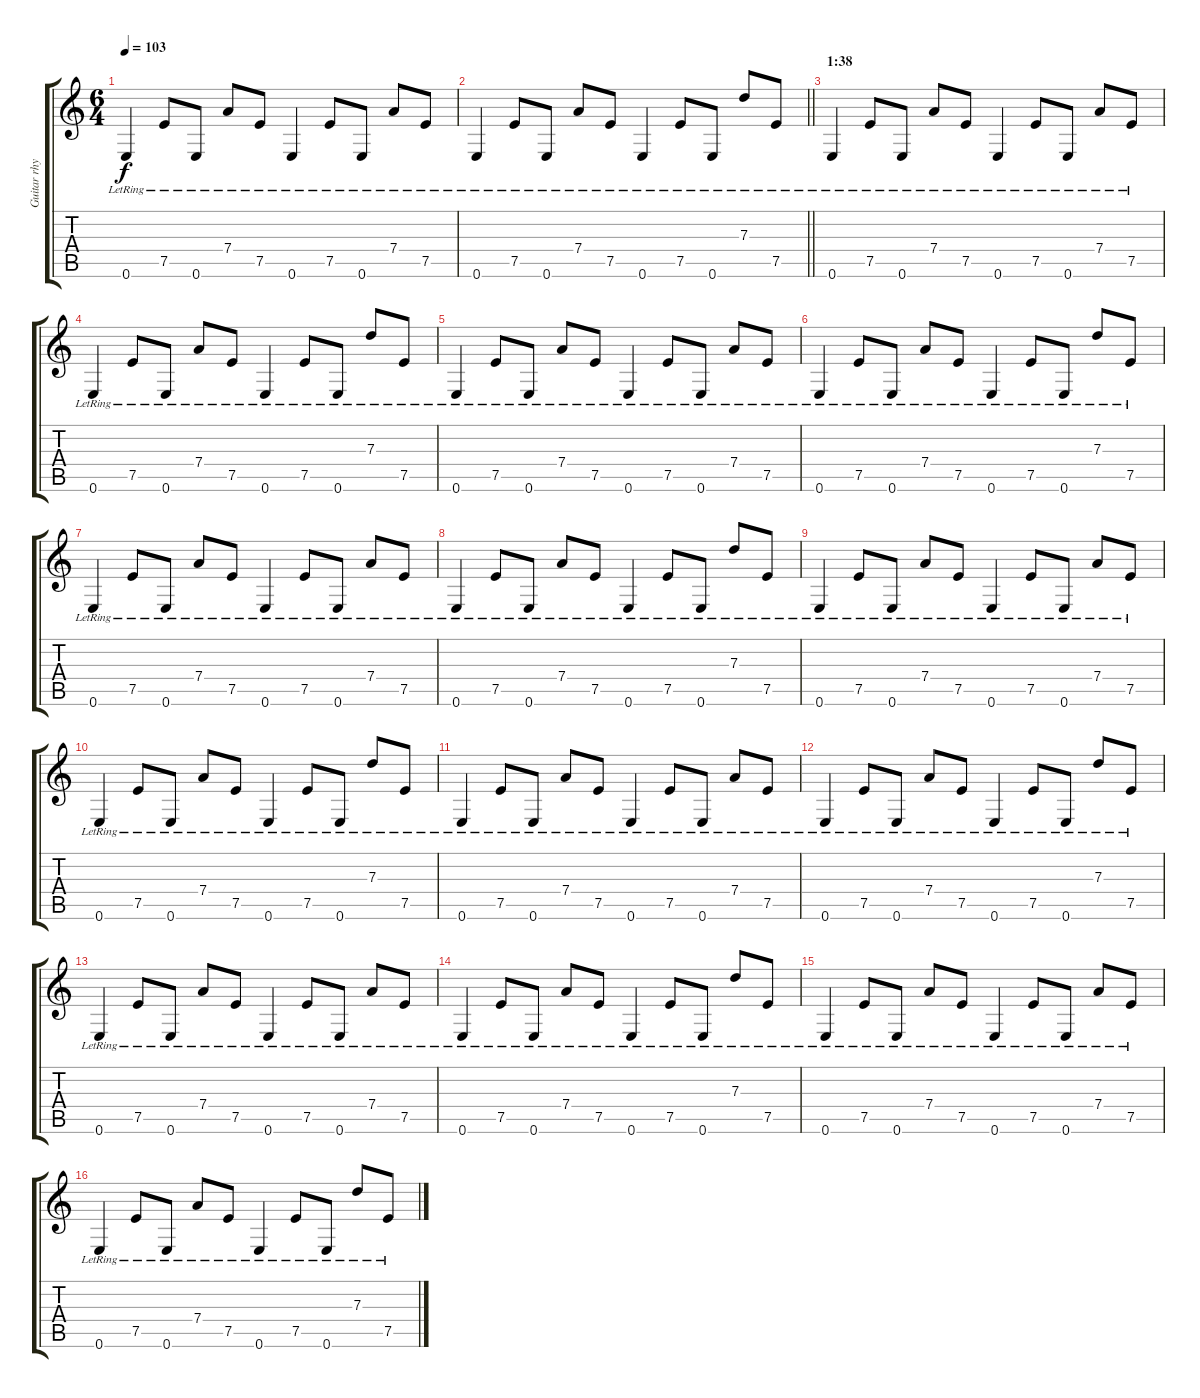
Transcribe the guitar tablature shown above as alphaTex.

\track ("Guitar rhytm" "Guitar rhy") {instrument acousticguitarsteel}
\staff {score tabs}
\tuning (E4 B3 G3 D3 A2 E2) {hide}
\ts (6 4)
\tempo 103
\clef g2
\ks c
0.6{lr}.4{dy f} 7.5{lr}.8 0.6{lr}.8 7.4{lr}.8 7.5{lr}.8 0.6{lr}.4 7.5{lr}.8 0.6{lr}.8 7.4{lr}.8 7.5{lr}.8 |
\barLineRight lightlight
0.6{lr}.4 7.5{lr}.8 0.6{lr}.8 7.4{lr}.8 7.5{lr}.8 0.6{lr}.4 7.5{lr}.8 0.6{lr}.8 7.3{lr}.8 7.5{lr}.8 |
\section ("" "1:38")
0.6{lr}.4{volume 3} 7.5{lr}.8 0.6{lr}.8 7.4{lr}.8 7.5{lr}.8 0.6{lr}.4 7.5{lr}.8 0.6{lr}.8 7.4{lr}.8 7.5{lr}.8 |
0.6{lr}.4 7.5{lr}.8 0.6{lr}.8 7.4{lr}.8 7.5{lr}.8 0.6{lr}.4 7.5{lr}.8 0.6{lr}.8 7.3{lr}.8 7.5{lr}.8 |
0.6{lr}.4 7.5{lr}.8 0.6{lr}.8 7.4{lr}.8 7.5{lr}.8 0.6{lr}.4 7.5{lr}.8 0.6{lr}.8 7.4{lr}.8 7.5{lr}.8 |
0.6{lr}.4 7.5{lr}.8 0.6{lr}.8 7.4{lr}.8 7.5{lr}.8 0.6{lr}.4 7.5{lr}.8 0.6{lr}.8 7.3{lr}.8 7.5{lr}.8 |
0.6{lr}.4 7.5{lr}.8 0.6{lr}.8 7.4{lr}.8 7.5{lr}.8 0.6{lr}.4 7.5{lr}.8 0.6{lr}.8 7.4{lr}.8 7.5{lr}.8 |
0.6{lr}.4 7.5{lr}.8 0.6{lr}.8 7.4{lr}.8 7.5{lr}.8 0.6{lr}.4 7.5{lr}.8 0.6{lr}.8 7.3{lr}.8 7.5{lr}.8 |
0.6{lr}.4 7.5{lr}.8 0.6{lr}.8 7.4{lr}.8 7.5{lr}.8 0.6{lr}.4 7.5{lr}.8 0.6{lr}.8 7.4{lr}.8 7.5{lr}.8 |
0.6{lr}.4 7.5{lr}.8 0.6{lr}.8 7.4{lr}.8 7.5{lr}.8 0.6{lr}.4 7.5{lr}.8 0.6{lr}.8 7.3{lr}.8 7.5{lr}.8 |
0.6{lr}.4{volume 1} 7.5{lr}.8 0.6{lr}.8 7.4{lr}.8 7.5{lr}.8 0.6{lr}.4 7.5{lr}.8 0.6{lr}.8 7.4{lr}.8 7.5{lr}.8 |
0.6{lr}.4 7.5{lr}.8 0.6{lr}.8 7.4{lr}.8 7.5{lr}.8 0.6{lr}.4 7.5{lr}.8 0.6{lr}.8 7.3{lr}.8 7.5{lr}.8 |
0.6{lr}.4 7.5{lr}.8 0.6{lr}.8 7.4{lr}.8 7.5{lr}.8 0.6{lr}.4 7.5{lr}.8 0.6{lr}.8 7.4{lr}.8 7.5{lr}.8 |
0.6{lr}.4 7.5{lr}.8 0.6{lr}.8 7.4{lr}.8 7.5{lr}.8 0.6{lr}.4 7.5{lr}.8 0.6{lr}.8 7.3{lr}.8 7.5{lr}.8 |
0.6{lr}.4 7.5{lr}.8 0.6{lr}.8 7.4{lr}.8 7.5{lr}.8 0.6{lr}.4 7.5{lr}.8 0.6{lr}.8 7.4{lr}.8 7.5{lr}.8 |
0.6{lr}.4 7.5{lr}.8 0.6{lr}.8 7.4{lr}.8 7.5{lr}.8 0.6{lr}.4 7.5{lr}.8 0.6{lr}.8 7.3{lr}.8 7.5{lr}.8
